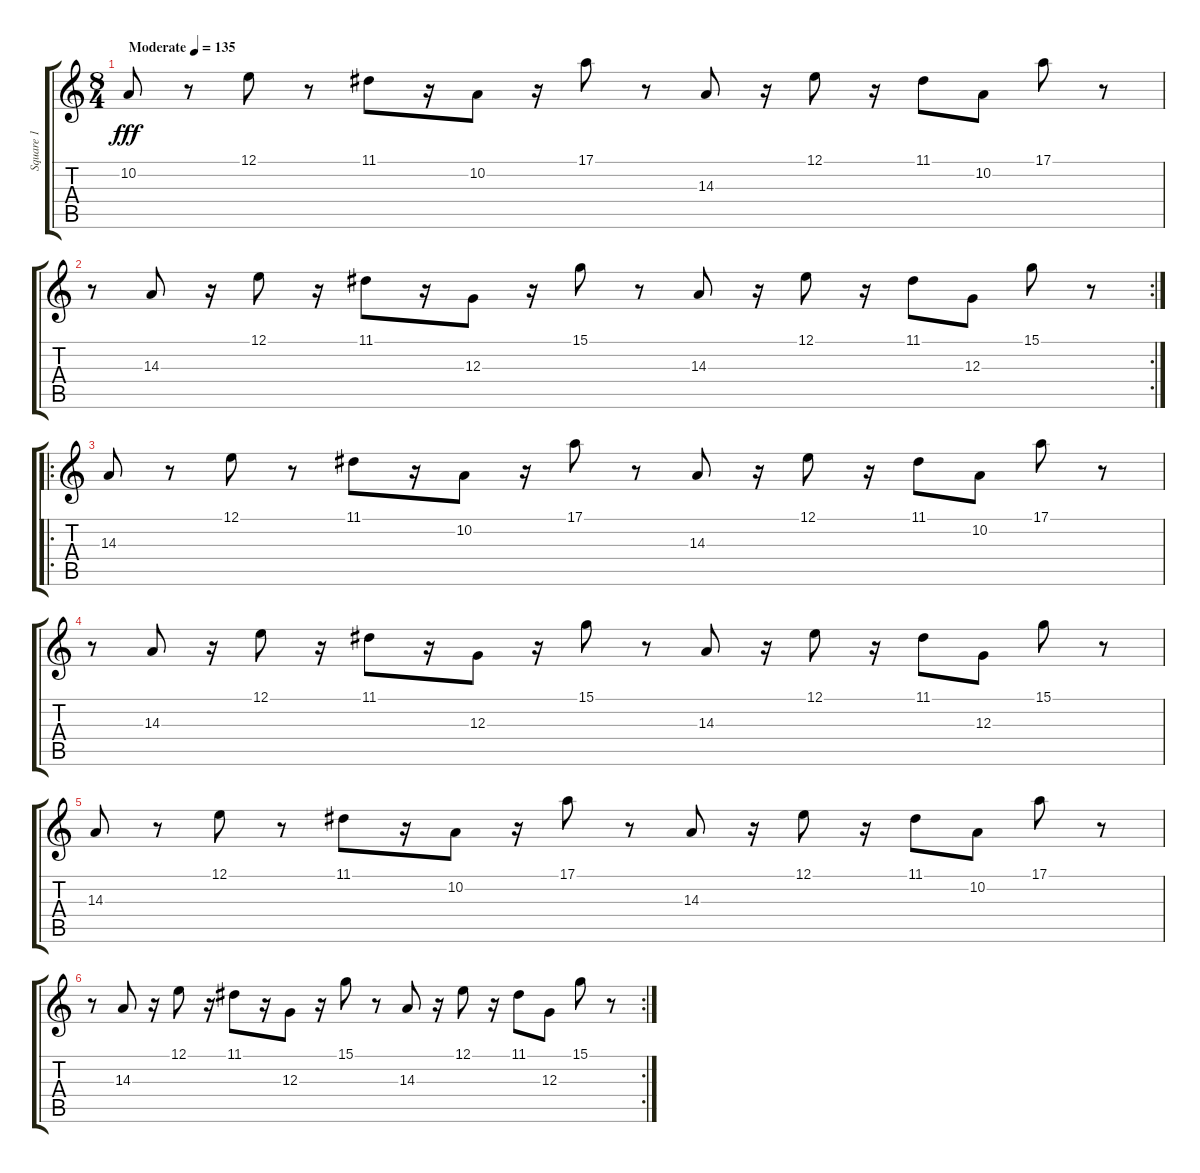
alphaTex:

\track ("Square 1" "Square 1") {instrument lead1square}
\staff {score tabs}
\tuning (E4 B3 G3 D3 A2 E2) {hide}
\ts (8 4)
\tempo (135 "Moderate")
\clef g2
\ks c
10.2.8{dy fff instrument lead1square} r.8 12.1.8 r.8 11.1.8 r.16 10.2.8 r.16 17.1.8 r.8 14.3.8 r.16 12.1.8 r.16 11.1.8 10.2.8 17.1.8 r.8 |
\rc 2
r.8 14.3.8 r.16 12.1.8 r.16 11.1.8 r.16 12.3.8 r.16 15.1.8 r.8 14.3.8 r.16 12.1.8 r.16 11.1.8 12.3.8 15.1.8 r.8 |
\ro
14.3.8 r.8 12.1.8 r.8 11.1.8 r.16 10.2.8 r.16 17.1.8 r.8 14.3.8 r.16 12.1.8 r.16 11.1.8 10.2.8 17.1.8 r.8 |
r.8 14.3.8 r.16 12.1.8 r.16 11.1.8 r.16 12.3.8 r.16 15.1.8 r.8 14.3.8 r.16 12.1.8 r.16 11.1.8 12.3.8 15.1.8 r.8 |
14.3.8 r.8 12.1.8 r.8 11.1.8 r.16 10.2.8 r.16 17.1.8 r.8 14.3.8 r.16 12.1.8 r.16 11.1.8 10.2.8 17.1.8 r.8 |
\rc 2
r.8 14.3.8 r.16 12.1.8 r.16 11.1.8 r.16 12.3.8 r.16 15.1.8 r.8 14.3.8 r.16 12.1.8 r.16 11.1.8 12.3.8 15.1.8 r.8
